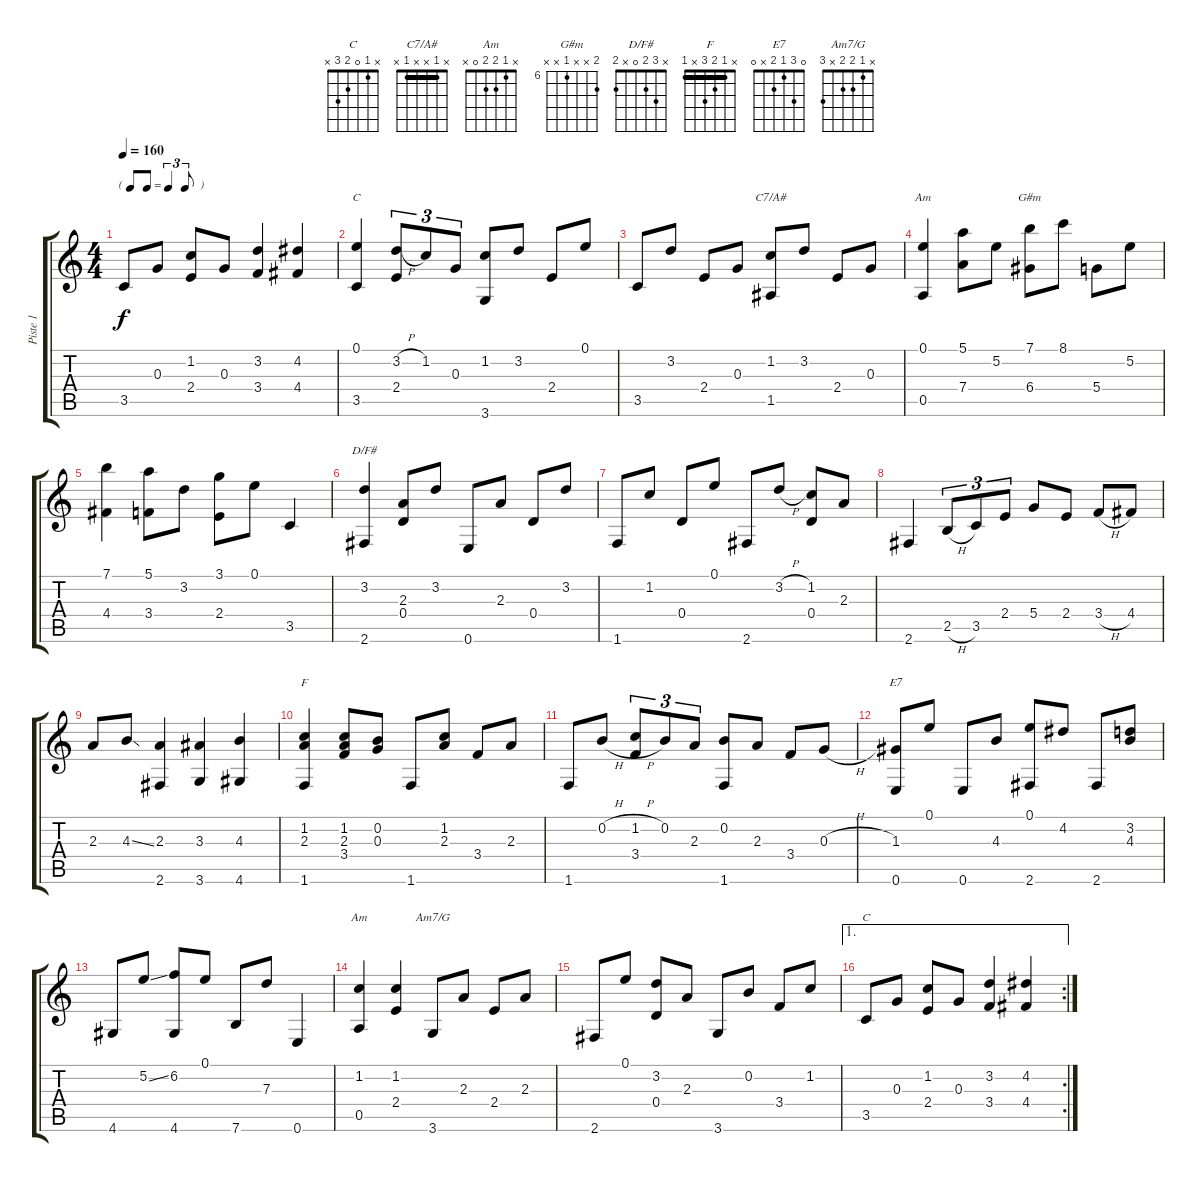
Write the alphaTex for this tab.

\track ("Piste 1" "Piste 1") {instrument acousticguitarnylon}
\staff {score tabs}
\tuning (E4 B3 G3 D3 A2 E2) {hide}
\chord ("C" 0 1 0 2 3 x)
\chord ("C7/A#" x 1 x x 1 x) {barre 1}
\chord ("Am" 5 5 5 7 0 x) {firstfret 5 barre 5}
\chord ("G#m" 7 x x 6 x x) {firstfret 6}
\chord ("D/F#" x 3 2 0 x 2)
\chord ("F" x 1 2 3 x 1) {barre 1}
\chord ("E7" 0 3 1 2 x 0)
\chord ("Am" x 1 2 2 0 x)
\chord ("Am7/G" x 1 2 2 x 3)
\chord ("C" x 1 0 2 3 x)
\ts (4 4)
\tf triplet8th
\tempo 160
\clef g2
\ks c
3.5.8{dy f} 0.3.8 (1.2 2.4).8 0.3.8 (3.2 3.4).4 (4.2 4.4).4 |
(0.1 3.5).4{ch "C"} (3.2{h} 2.4).8{tu (3 2)} 1.2.8{tu (3 2)} 0.3.8{tu (3 2)} (1.2 3.6).8 3.2.8 2.4.8 0.1.8 |
3.5.8 3.2.8 2.4.8 0.3.8 (1.2 1.5).8{ch "C7/A#"} 3.2.8 2.4.8 0.3.8 |
(0.1 0.5).4{ch "Am"} (5.1 7.4).8 5.2.8 (7.1 6.4).8{ch "G#m"} 8.1.8 5.4.8 5.2.8 |
(7.1 4.4).4 (5.1 3.4).8 3.2.8 (3.1 2.4).8 0.1.8 3.5.4 |
(3.2 2.6).4{ch "D/F#"} (2.3 0.4).8 3.2.8 0.6.8 2.3.8 0.4.8 3.2.8 |
1.6.8 1.2.8 0.4.8 0.1.8 2.6.8 3.2{h}.8 (1.2 0.4).8 2.3.8 |
2.6.4 2.5{h}.8{tu (3 2)} 3.5.8{tu (3 2)} 2.4.8{tu (3 2)} 5.4.8 2.4.8 3.4{h}.8 4.4.8 |
2.3.8 4.3{ss}.8 (2.3 2.6).4 (3.3 3.6).4 (4.3 4.6).4 |
(1.2 2.3 1.6).4{ch "F"} (1.2 2.3 3.4).8 (0.2 0.3).8 1.6.8 (1.2 2.3).8 3.4.8 2.3.8 |
1.6.8 0.2{h}.8 (1.2{h} 3.4).8{tu (3 2)} 0.2.8{tu (3 2)} 2.3.8{tu (3 2)} (0.2 1.6).8 2.3.8 3.4.8 0.3{h}.8 |
(1.3 0.6).8{ch "E7"} 0.1.8 0.6.8 4.3.8 (0.1 2.6).8 4.2.8 2.6.8 (3.2 4.3).8 |
4.6.8 5.2{ss}.8 (6.2 4.6).8 0.1.8 7.6.8 7.3.8 0.6.4 |
(1.2 0.5).4{ch "Am"} (1.2 2.4).4 3.6.8{ch "Am7/G"} 2.3.8 2.4.8 2.3.8 |
2.6.8 0.1.8 (3.2 0.4).8 2.3.8 3.6.8 0.2.8 3.4.8 1.2.8 |
\ae 1
\rc 2
3.5.8{ch "C"} 0.3.8 (1.2 2.4).8 0.3.8 (3.2 3.4).4 (4.2 4.4).4
